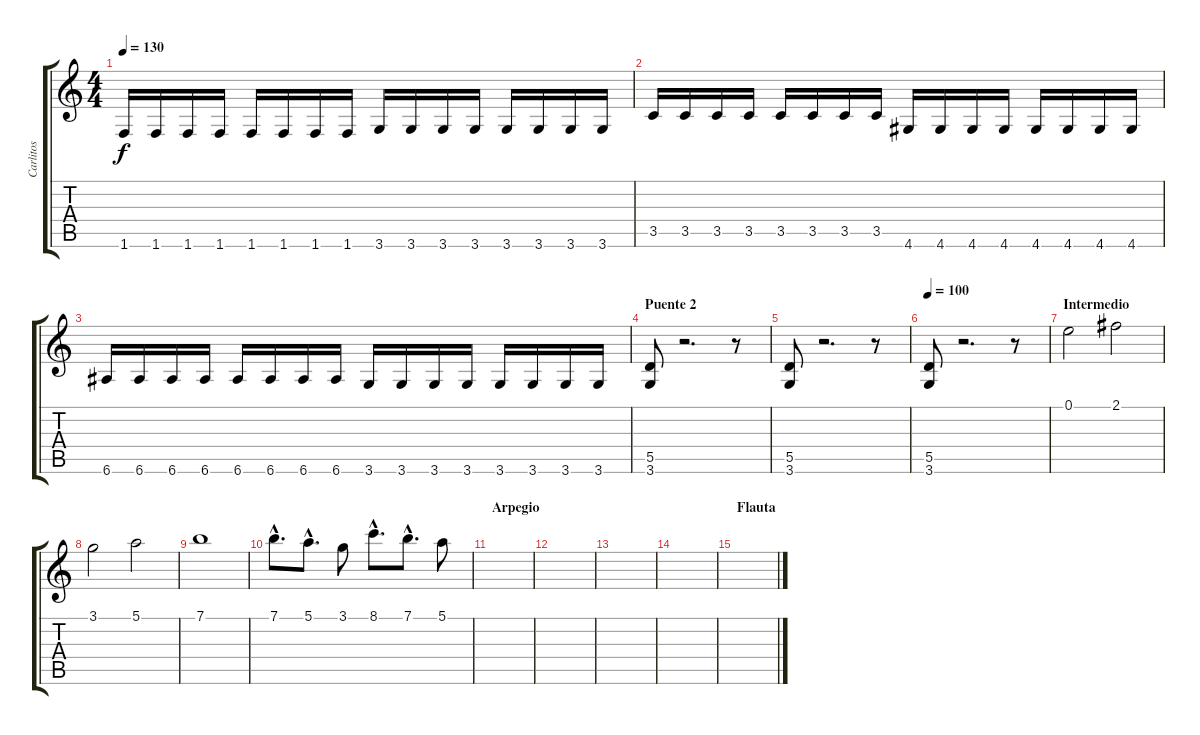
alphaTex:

\track ("Carlitos" "Carlitos") {instrument distortionguitar}
\staff {score tabs}
\tuning (E4 B3 G3 D3 A2 E2) {hide}
\ts (4 4)
\tempo 130
\clef g2
\ks c
1.6.16{dy f} 1.6.16 1.6.16 1.6.16 1.6.16 1.6.16 1.6.16 1.6.16 3.6.16 3.6.16 3.6.16 3.6.16 3.6.16 3.6.16 3.6.16 3.6.16 |
3.5.16 3.5.16 3.5.16 3.5.16 3.5.16 3.5.16 3.5.16 3.5.16 4.6.16 4.6.16 4.6.16 4.6.16 4.6.16 4.6.16 4.6.16 4.6.16 |
6.6.16 6.6.16 6.6.16 6.6.16 6.6.16 6.6.16 6.6.16 6.6.16 3.6.16 3.6.16 3.6.16 3.6.16 3.6.16 3.6.16 3.6.16 3.6.16 |
\section ("" "Puente 2")
(5.5 3.6).8 r.2{d} r.8 |
(5.5 3.6).8 r.2{d} r.8 |
\tempo 100
(5.5 3.6).8 r.2{d} r.8 |
\section ("" "Intermedio")
0.1.2{volume 10} 2.1.2 |
3.1.2 5.1.2 |
7.1.1 |
7.1{hac}.8{d} 5.1{hac}.8{d} 3.1.8 8.1{hac}.8{d} 7.1{hac}.8{d} 5.1.8 |
\section ("" "Arpegio")
|
|
|
|
\section ("" "Flauta")
